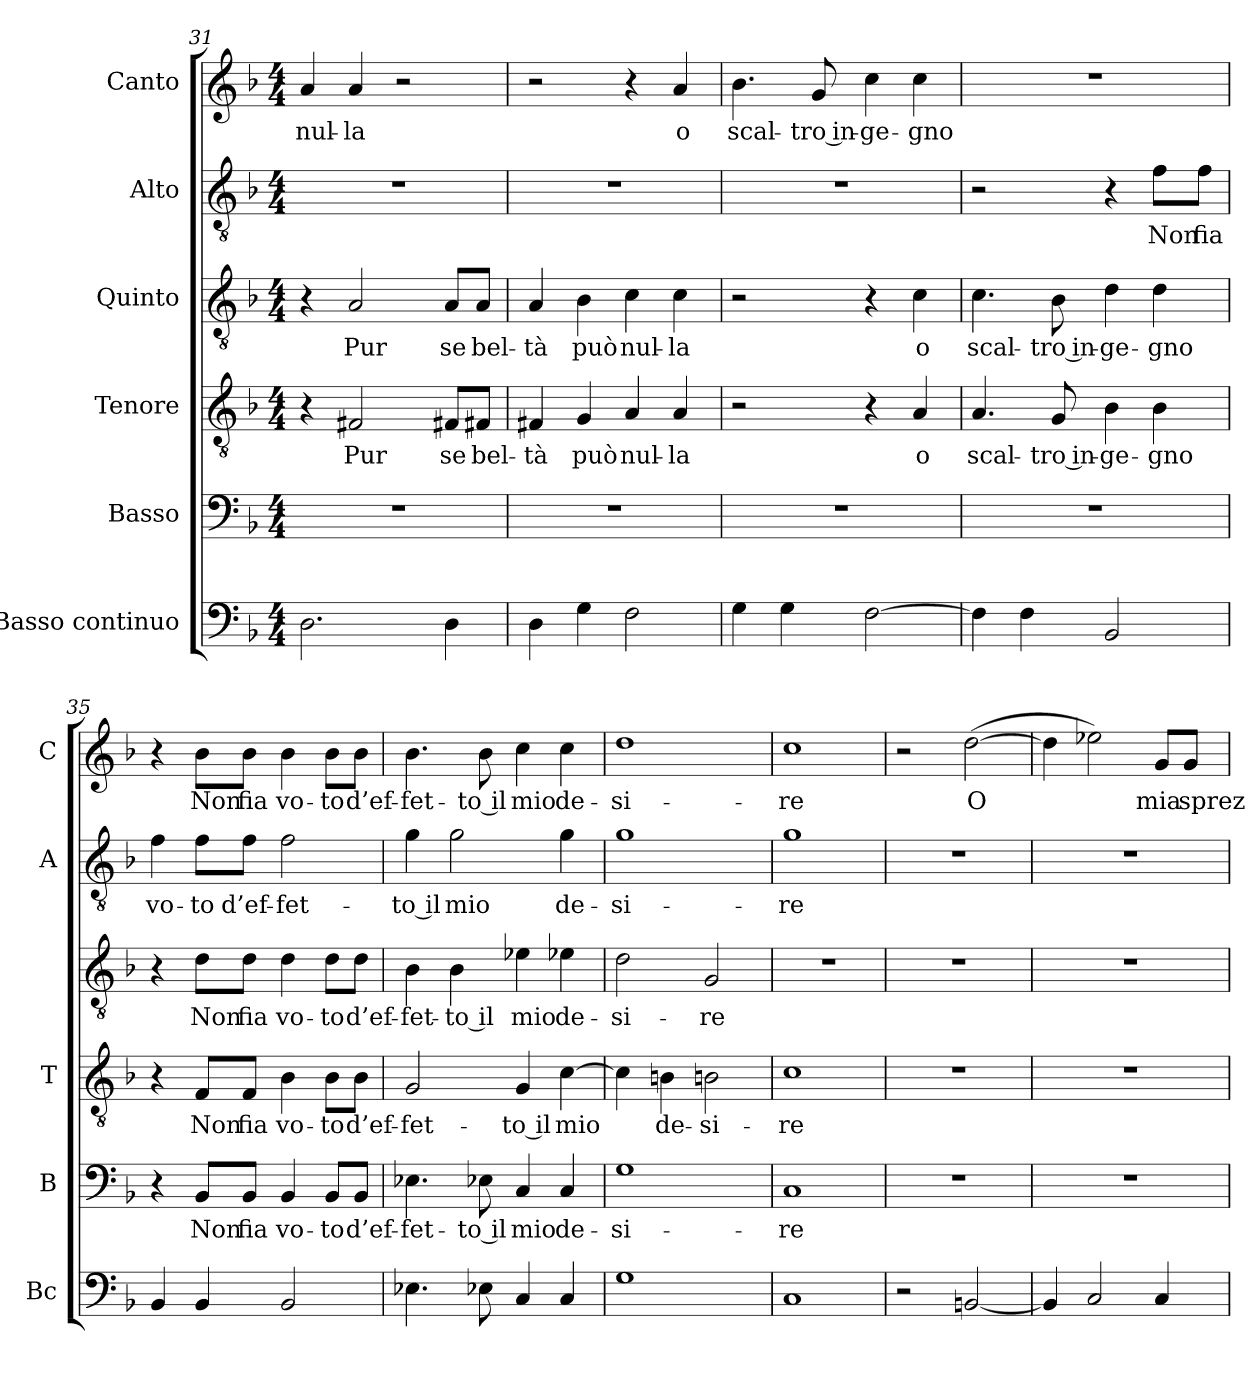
**kern	**kern	**text	**kern	**text	**kern	**text	**kern	**text	**kern	**text
*part6	*part5	*part5	*part4	*part4	*part3	*part3	*part2	*part2	*part1	*part1
*staff6	*staff5	*staff5	*staff4	*staff4	*staff3	*staff3	*staff2	*staff2	*staff1	*staff1
*I"Basso continuo	*I"Basso	*	*I"Tenore	*	*I"Quinto	*	*I"Alto	*	*I"Canto	*
*I'Bc	*I'B	*	*I'T	*	*	*	*I'A	*	*I'C	*
*clefF4	*clefF4	*	*clefGv2	*	*clefGv2	*	*clefGv2	*	*clefG2	*
*k[b-]	*k[b-]	*	*k[b-]	*	*k[b-]	*	*k[b-]	*	*k[b-]	*
*F:	*F:	*	*F:	*	*F:	*	*F:	*	*F:	*
*M4/4	*M4/4	*	*M4/4	*	*M4/4	*	*M4/4	*	*M4/4	*
=31	=31	=31	=31	=31	=31	=31	=31	=31	=31	=31
2.D	1r	.	4r	.	4r	.	1r	.	4a	nul-
.	.	.	2F#X	Pur	2A	Pur	.	.	4a	-la
.	.	.	.	.	.	.	.	.	2r	.
4D	.	.	8F#X/L	se	8A/L	se	.	.	.	.
.	.	.	8F#X/J	bel-	8A/J	bel-	.	.	.	.
=32	=32	=32	=32	=32	=32	=32	=32	=32	=32	=32
4D	1r	.	4F#X	-tà	4A	-tà	1r	.	2r	.
4G	.	.	4G	può	4B-	può	.	.	.	.
2F	.	.	4A	nul-	4c	nul-	.	.	4r	.
.	.	.	4A	-la	4c	-la	.	.	4a	o
=33	=33	=33	=33	=33	=33	=33	=33	=33	=33	=33
4G	1r	.	2r	.	2r	.	1r	.	4.b-	scal-
4G	.	.	.	.	.	.	.	.	.	.
.	.	.	.	.	.	.	.	.	8g	-tro in-
[2F	.	.	4r	.	4r	.	.	.	4cc	-ge-
.	.	.	4A	o	4c	o	.	.	4cc	-gno
=34	=34	=34	=34	=34	=34	=34	=34	=34	=34	=34
4F]	1r	.	4.A	scal-	4.c	scal-	2r	.	1r	.
4F	.	.	.	.	.	.	.	.	.	.
.	.	.	8G	-tro in-	8B-	-tro in-	.	.	.	.
2BB-	.	.	4B-	-ge-	4d	-ge-	4r	.	.	.
.	.	.	4B-	-gno	4d	-gno	8f\L	Non	.	.
.	.	.	.	.	.	.	8f\J	fia	.	.
=35	=35	=35	=35	=35	=35	=35	=35	=35	=35	=35
4BB-	4r	.	4r	.	4r	.	4f	vo-	4r	.
4BB-	8BB-/L	Non	8F/L	Non	8d\L	Non	8f\L	-to	8b-\L	Non
.	8BB-/J	fia	8F/J	fia	8d\J	fia	8f\J	d’ef-	8b-\J	fia
2BB-	4BB-	vo-	4B-	vo-	4d	vo-	2f	-fet-	4b-	vo-
.	8BB-/L	-to	8B-\L	-to	8d\L	-to	.	.	8b-\L	-to
.	8BB-/J	d’ef-	8B-\J	d’ef-	8d\J	d’ef-	.	.	8b-\J	d’ef-
=36	=36	=36	=36	=36	=36	=36	=36	=36	=36	=36
4.E-X	4.E-X	-fet-	2G	-fet-	4B-	-fet-	4g	-to il	4.b-	-fet-
.	.	.	.	.	4B-	-to il	2g	mio	.	.
8E-X	8E-X	-to il	.	.	.	.	.	.	8b-	-to il
4C	4C	mio	4G	-to il	4e-X	mio	.	.	4cc	mio
4C	4C	de-	[4c	mio	4e-X	de-	4g	de-	4cc	de-
=37	=37	=37	=37	=37	=37	=37	=37	=37	=37	=37
1G	1G	-si-	4c]	.	2d	-si-	1g	-si-	1dd	-si-
.	.	.	4Bn	de-	.	.	.	.	.	.
.	.	.	2Bn	-si-	2G	-re	.	.	.	.
=38	=38	=38	=38	=38	=38	=38	=38	=38	=38	=38
1C	1C	-re	1c	-re	1r	.	1g	-re	1cc	-re
=39	=39	=39	=39	=39	=39	=39	=39	=39	=39	=39
2r	1r	.	1r	.	1r	.	1r	.	2r	.
[2BBn	.	.	.	.	.	.	.	.	(>[2dd	O
=40	=40	=40	=40	=40	=40	=40	=40	=40	=40	=40
4BB]	1r	.	1r	.	1r	.	1r	.	4dd]	.
2C	.	.	.	.	.	.	.	.	2ee-X)	.
4C	.	.	.	.	.	.	.	.	8g/L	mia
.	.	.	.	.	.	.	.	.	8g/J	sprez-
=	=	=	=	=	=	=	=	=	=	=
*-	*-	*-	*-	*-	*-	*-	*-	*-	*-	*-
